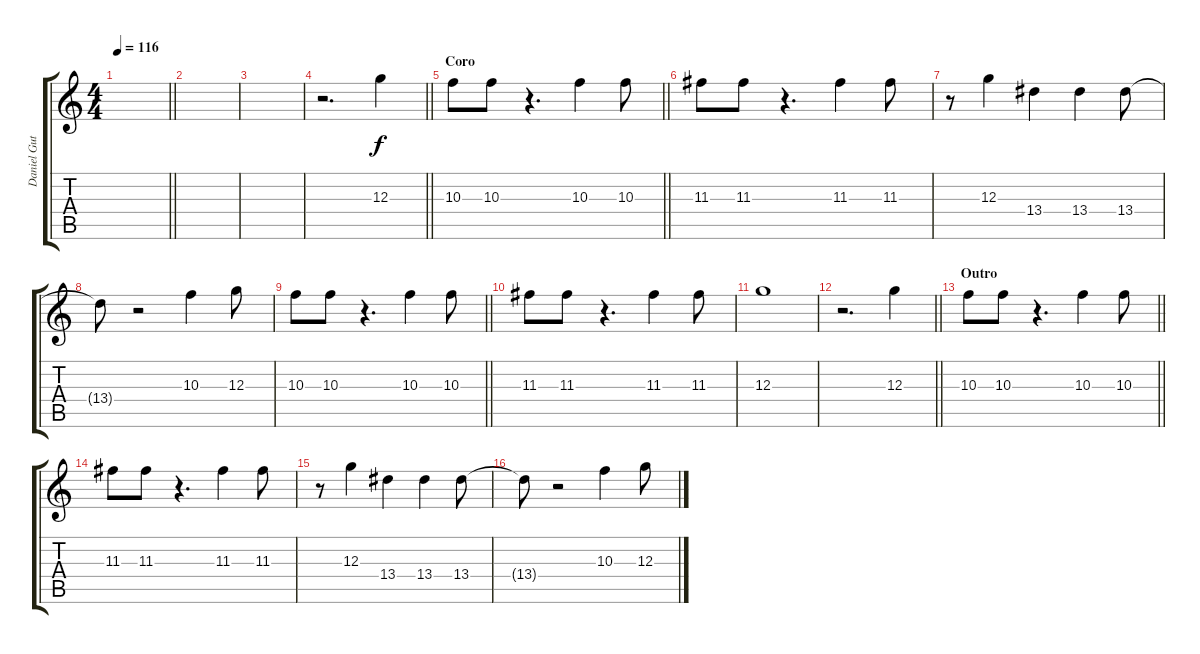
\track ("Daniel Gutiérrez (Voz)" "Daniel Gut") {instrument acousticguitarsteel}
\staff {score tabs}
\tuning (E4 B3 G3 D3 A2 E2) {hide}
\ts (4 4)
\tempo 116
\clef g2
\barLineRight lightlight
\ks c
|
|
|
\barLineRight lightlight
r.2{d} 12.3.4 |
\section ("" "Coro")
\barLineRight lightlight
10.3.8 10.3.8 r.4{d} 10.3.4 10.3.8 |
11.3.8 11.3.8 r.4{d} 11.3.4 11.3.8 |
r.8 12.3.4 13.4.4 13.4.4 13.4.8 |
13.4{t}.8 r.2 10.3.4 12.3.8 |
\barLineRight lightlight
10.3.8 10.3.8 r.4{d} 10.3.4 10.3.8 |
11.3.8 11.3.8 r.4{d} 11.3.4 11.3.8 |
12.3.1 |
\barLineRight lightlight
r.2{d} 12.3.4 |
\section ("" "Outro")
\barLineRight lightlight
10.3.8 10.3.8 r.4{d} 10.3.4 10.3.8 |
11.3.8 11.3.8 r.4{d} 11.3.4 11.3.8 |
r.8 12.3.4 13.4.4 13.4.4 13.4.8 |
13.4{t}.8 r.2 10.3.4 12.3.8
